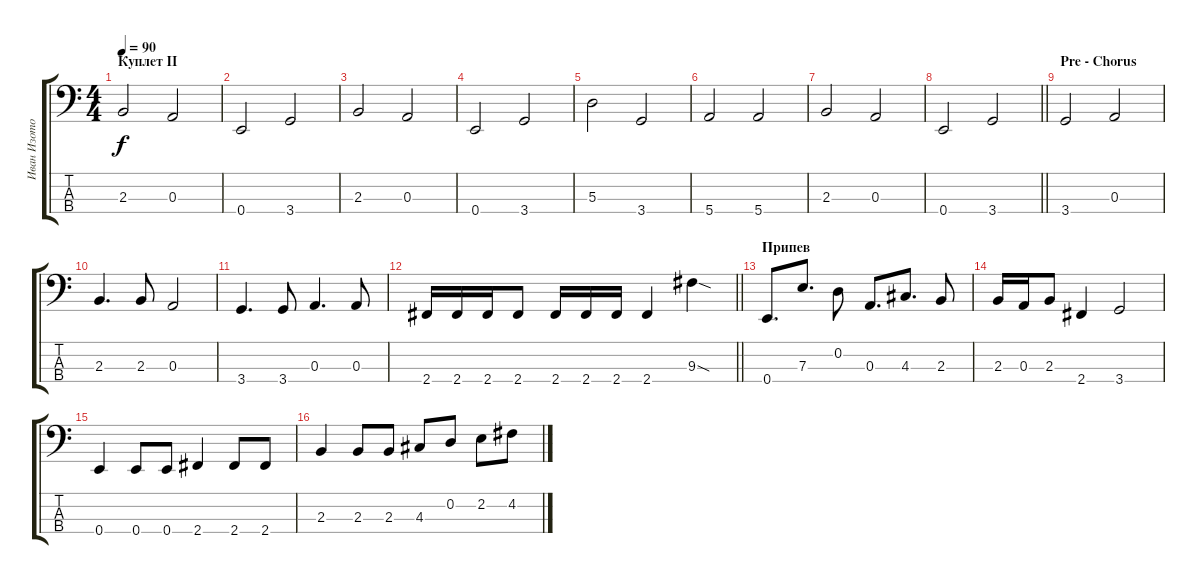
\track ("Иван Изотов " "Иван Изото") {instrument electricbassfinger}
\staff {score tabs}
\tuning (G2 D2 A1 E1) {hide}
\ts (4 4)
\section ("" "Куплет II")
\tempo 90
\clef f4
\ks c
2.3.2{dy f} 0.3.2 |
0.4.2 3.4.2 |
2.3.2 0.3.2 |
0.4.2 3.4.2 |
5.3.2 3.4.2 |
5.4.2 5.4.2 |
2.3.2 0.3.2 |
\barLineRight lightlight
0.4.2 3.4.2 |
\section ("" "Pre - Chorus")
3.4.2 0.3.2 |
2.3.4{d} 2.3.8 0.3.2 |
3.4.4{d} 3.4.8 0.3.4{d} 0.3.8 |
\barLineRight lightlight
2.4.16 2.4.16 2.4.16 2.4.8 2.4.16 2.4.16 2.4.16 2.4.4 9.3{sod}.4 |
\section ("" "Припев")
0.4.8{d} 7.3.8{d} 0.2.8 0.3.8{d} 4.3.8{d} 2.3.8 |
2.3.16 0.3.16 2.3.8 2.4.4 3.4.2 |
0.4.4 0.4.8 0.4.8 2.4.4 2.4.8 2.4.8 |
2.3.4 2.3.8 2.3.8 4.3.8 0.2.8 2.2.8 4.2.8
